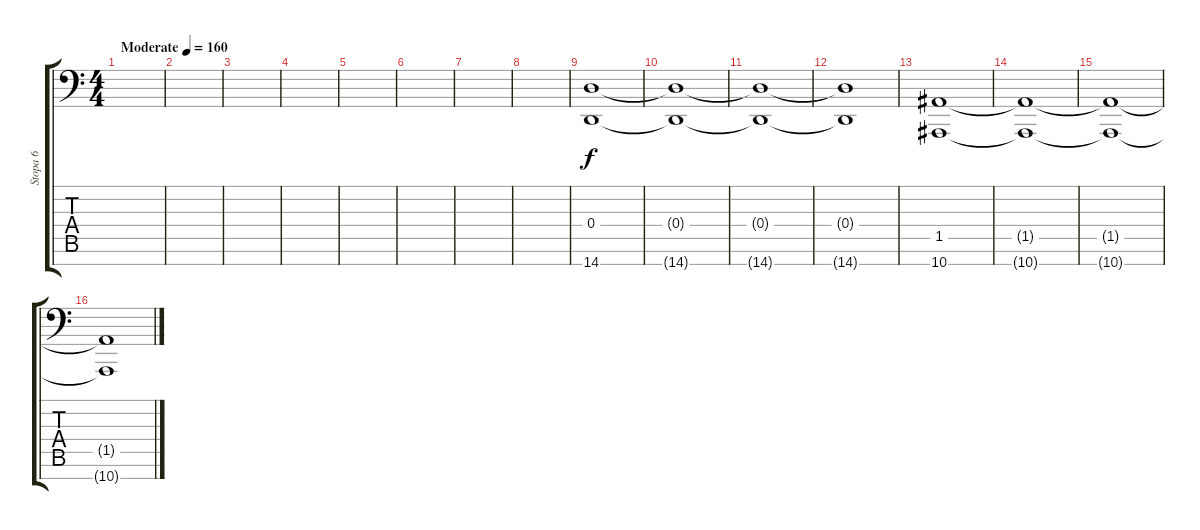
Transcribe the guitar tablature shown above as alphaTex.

\track ("Stopa 6" "Stopa 6") {instrument stringensemble2}
\staff {score tabs}
\tuning (E4 B3 G3 D3 A2 E2 C1) {hide}
\ts (4 4)
\tempo (160 "Moderate")
\clef f4
\ks c
|
|
|
|
|
|
|
|
(0.4 14.7).1 |
(0.4{t} 14.7{t}).1 |
(0.4{t} 14.7{t}).1 |
(0.4{t} 14.7{t}).1 |
(1.5 10.7).1 |
(1.5{t} 10.7{t}).1 |
(1.5{t} 10.7{t}).1 |
(1.5{t} 10.7{t}).1
